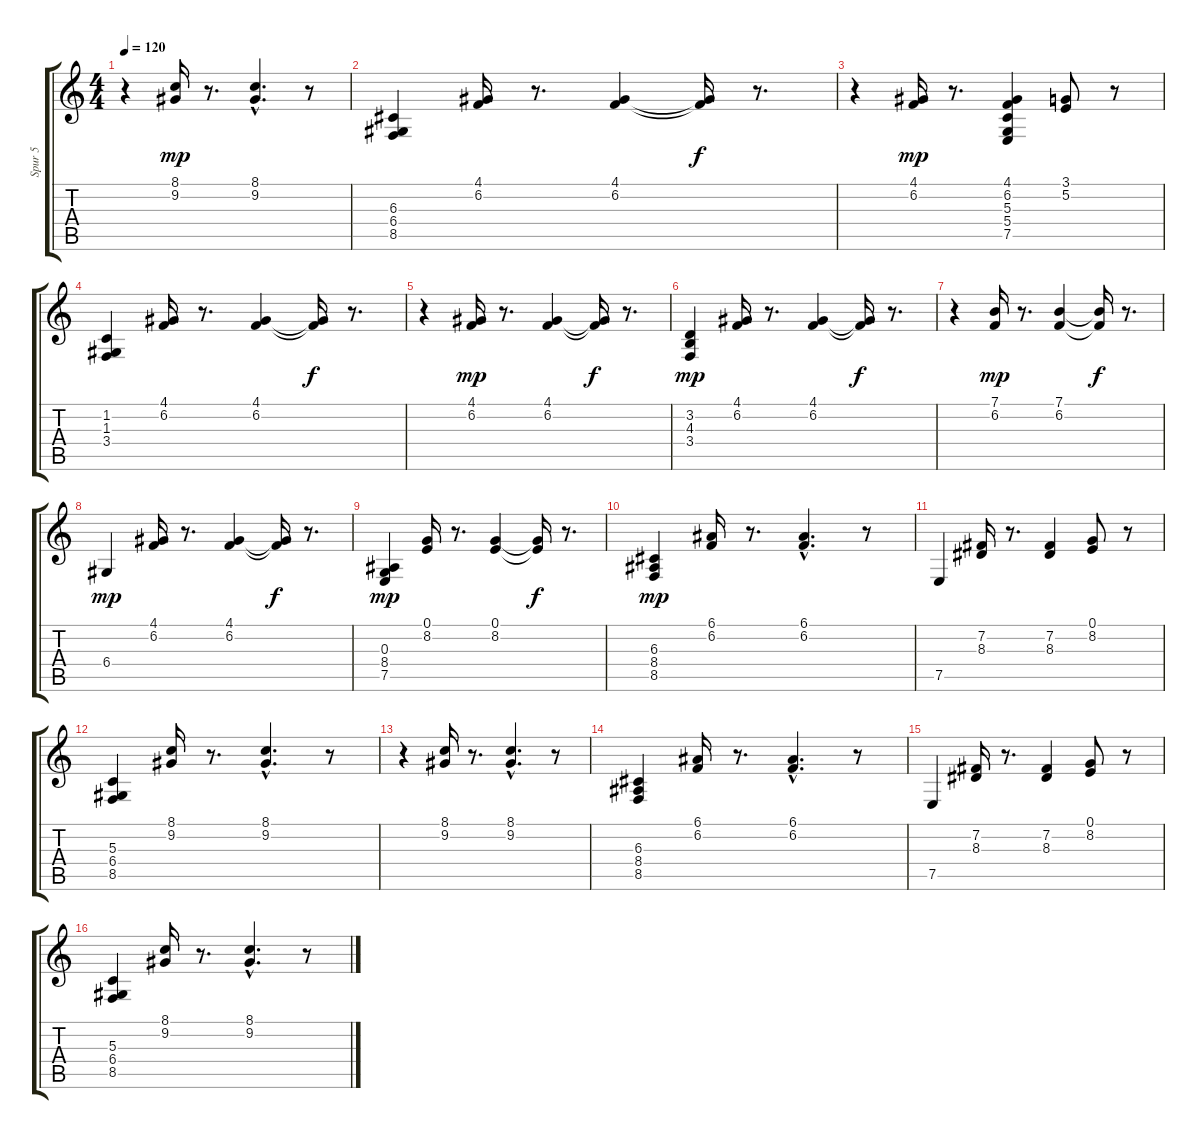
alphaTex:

\track ("Spur 5" "Spur 5") {instrument pad2warm}
\staff {score tabs}
\tuning (E4 B3 G3 D3 A2 E2) {hide}
\ts (4 4)
\tempo 120
\clef g2
\ks c
r.4{dy mp} (8.1 9.2).16 r.8{d} (8.1{hac} 9.2{hac}).4{d} r.8 |
(6.3 6.4 8.5).4 (4.1 6.2).16 r.8{d} (4.1 6.2).4 (4.1{t} 6.2{t}).16{dy f} r.8{d} |
r.4 (4.1 6.2).16{dy mp} r.8{d} (4.1 6.2 5.3 5.4 7.5).4 (3.1 5.2).8 r.8 |
(1.2 1.3 3.4).4 (4.1 6.2).16 r.8{d} (4.1 6.2).4 (4.1{t} 6.2{t}).16{dy f} r.8{d} |
r.4 (4.1 6.2).16{dy mp} r.8{d} (4.1 6.2).4 (4.1{t} 6.2{t}).16{dy f} r.8{d} |
(3.2 4.3 3.4).4{dy mp} (4.1 6.2).16 r.8{d} (4.1 6.2).4 (4.1{t} 6.2{t}).16{dy f} r.8{d} |
r.4 (7.1 6.2).16{dy mp} r.8{d} (7.1 6.2).4 (7.1{t} 6.2{t}).16{dy f} r.8{d} |
6.4.4{dy mp} (4.1 6.2).16 r.8{d} (4.1 6.2).4 (4.1{t} 6.2{t}).16{dy f} r.8{d} |
(0.3 8.4 7.5).4{dy mp} (0.1 8.2).16 r.8{d} (0.1 8.2).4 (0.1{t} 8.2{t}).16{dy f} r.8{d} |
(6.3 8.4 8.5).4{dy mp} (6.1 6.2).16 r.8{d} (6.1{hac} 6.2{hac}).4{d} r.8 |
7.5.4 (7.2 8.3).16 r.8{d} (7.2 8.3).4 (0.1 8.2).8 r.8 |
(5.3 6.4 8.5).4 (8.1 9.2).16 r.8{d} (8.1{hac} 9.2{hac}).4{d} r.8 |
r.4 (8.1 9.2).16 r.8{d} (8.1{hac} 9.2{hac}).4{d} r.8 |
(6.3 8.4 8.5).4 (6.1 6.2).16 r.8{d} (6.1{hac} 6.2{hac}).4{d} r.8 |
7.5.4 (7.2 8.3).16 r.8{d} (7.2 8.3).4 (0.1 8.2).8 r.8 |
(5.3 6.4 8.5).4 (8.1 9.2).16 r.8{d} (8.1{hac} 9.2{hac}).4{d} r.8
